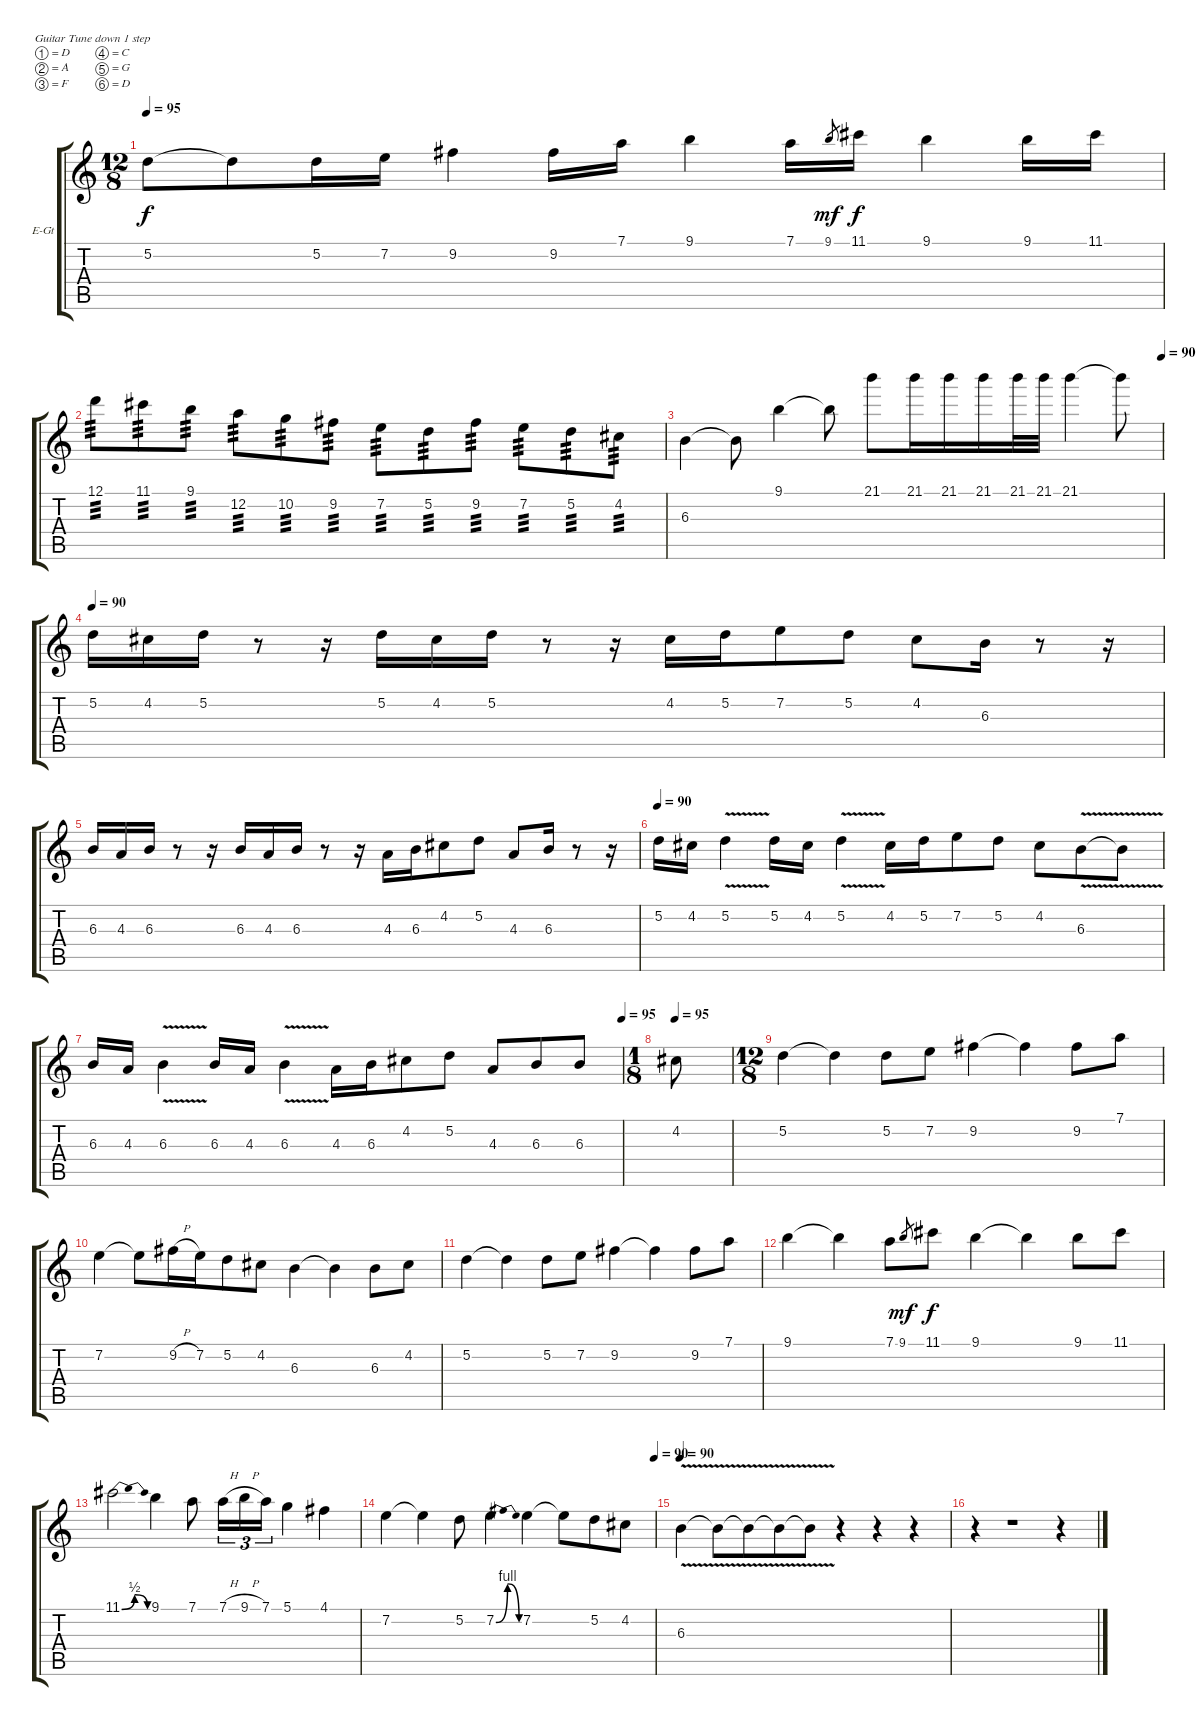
\bracketExtendMode groupsimilarinstruments
\firstSystemTrackNameOrientation horizontal
\otherSystemsTrackNameOrientation horizontal
\track ("Lead " "E-Gt") {instrument distortionguitar}
\staff {score tabs}
\tuning (D4 A3 F3 C3 G2 D2)
\ts (12 8)
\tempo 95
\clef g2
\ks c
5.2.8{dy f} 5.2{t}.8 5.2.16 7.2.16 9.2.4 9.2.16 7.1.16 9.1.4 7.1.16 9.1.8{gr dy mf} 11.1.16{dy f} 9.1.4 9.1.16 11.1.16 |
12.1.8{tp 3} 11.1.8{tp 3} 9.1.8{tp 3} 12.2.8{tp 3} 10.2.8{tp 3} 9.2.8{tp 3} 7.2.8{tp 3} 5.2.8{tp 3} 9.2.8{tp 3} 7.2.8{tp 3} 5.2.8{tp 3} 4.2.8{tp 3} |
\tempo (90 1)
6.3.4 6.3{t}.8 9.1.4 9.1{t}.8 21.1.8 21.1.16 21.1.16 21.1.16 21.1.32 21.1.32 21.1.4 21.1{t}.8 |
\tempo 90
5.2.16 4.2.16 5.2.16 r.8 r.16 5.2.16 4.2.16 5.2.16 r.8 r.16 4.2.16 5.2.16 7.2.8 5.2.8 4.2.8 6.3.16 r.8 r.16 |
6.3.16 4.3.16 6.3.16 r.8 r.16 6.3.16 4.3.16 6.3.16 r.8 r.16 4.3.16 6.3.16 4.2.8 5.2.8 4.3.8 6.3.16 r.8 r.16 |
\tempo 90
5.2.16 4.2.16 5.2{v}.4 5.2.16 4.2.16 5.2{v}.4 4.2.16 5.2.16 7.2.8 5.2.8 4.2.8 6.3{v}.8 6.3{v t}.8 |
\tempo (95 1)
6.3.16 4.3.16 6.3{v}.4 6.3.16 4.3.16 6.3{v}.4 4.3.16 6.3.16 4.2.8 5.2.8 4.3.8 6.3.8 6.3.8 |
\ts (1 8)
\beaming (8 1)
\tempo 95
4.2.8 |
\ts (12 8)
\beaming (8 1 11)
5.2.4 5.2{t}.4 5.2.8 7.2.8 9.2.4 9.2{t}.4 9.2.8 7.1.8 |
7.2.4 7.2{t}.8 9.2{h}.16 7.2.16 5.2.8 4.2.8 6.3.4 6.3{t}.4 6.3.8 4.2.8 |
5.2.4 5.2{t}.4 5.2.8 7.2.8 9.2.4 9.2{t}.4 9.2.8 7.1.8 |
9.1.4 9.1{t}.4 7.1.8 9.1.8{gr dy mf} 11.1.8{dy f} 9.1.4 9.1{t}.4 9.1.8 11.1.8 |
11.1{be (bendrelease 0 0 30 2 30 2 60 0)}.2 9.1.4 7.1.8 7.1{h}.16{tu (3 2)} 9.1{h}.16{tu (3 2)} 7.1.16{tu (3 2)} 5.1.4 4.1.4 |
\tempo (90 1)
7.2.4 7.2{t}.4 5.2.8 7.2{be (bendrelease 0 0 30 4 30 4 60 0)}.4 7.2.4 7.2{t}.8 5.2.8 4.2.8 |
\tempo 90
6.3{v}.4 6.3{v t}.8 6.3{v t}.8 6.3{v t}.8 6.3{v t}.8 r.4 r.4 r.4 |
r.4 r.1 r.4
